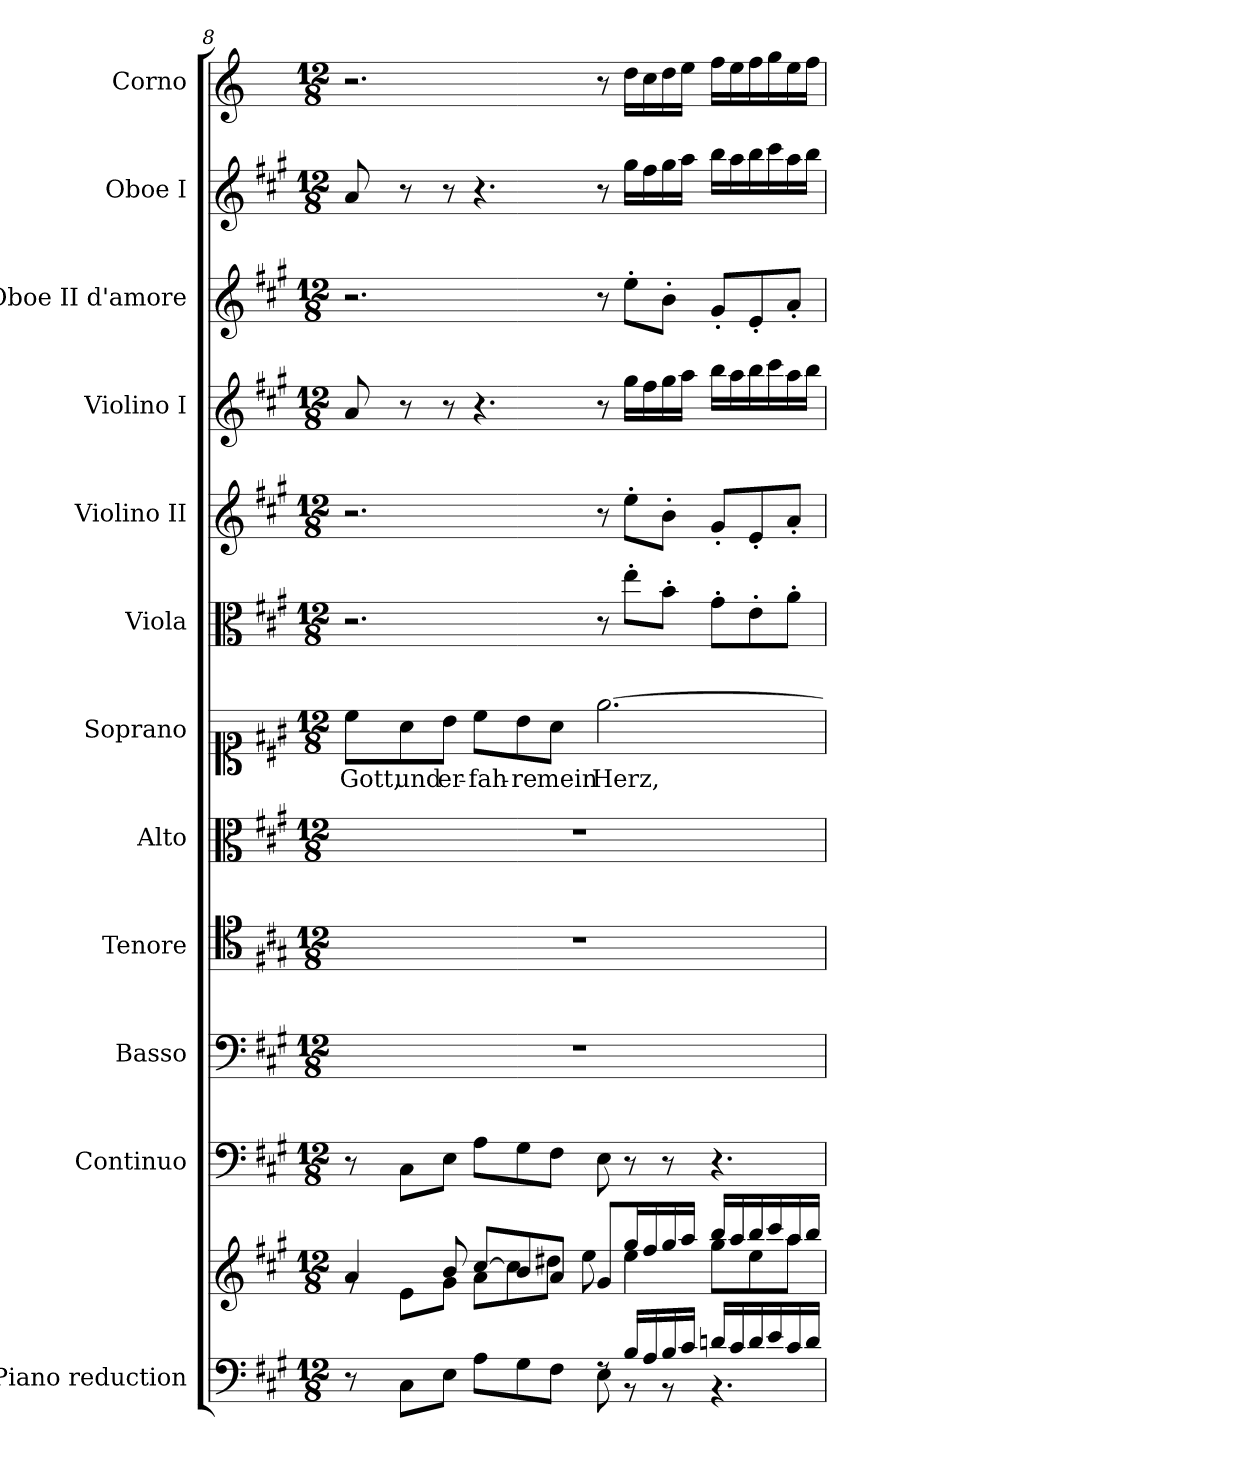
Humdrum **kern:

**kern	**kern	**kern	**kern	**kern	**kern	**kern	**text	**kern	**kern	**kern	**kern	**kern	**kern
*part12	*part12	*part11	*part10	*part9	*part8	*part7	*part7	*part6	*part5	*part4	*part3	*part2	*part1
*staff13	*staff12	*staff11	*staff10	*staff9	*staff8	*staff7	*staff7	*staff6	*staff5	*staff4	*staff3	*staff2	*staff1
*I"Piano reduction	*	*I"Continuo	*I"Basso	*I"Tenore	*I"Alto	*I"Soprano	*	*I"Viola	*I"Violino II	*I"Violino I	*I"Oboe II d'amore	*I"Oboe I	*I"Corno
*I'Pno	*	*	*	*	*	*	*	*I'Vla	*I'Vln	*I'Vln	*I'Ob	*I'Ob	*
*clefF4	*clefG2	*clefF4	*clefF4	*clefC4	*clefC3	*clefC1	*	*clefC3	*clefG2	*clefG2	*clefG2	*clefG2	*clefG2
*	*	*	*	*	*	*	*	*	*	*	*	*	*ITrd2c3
*k[f#c#g#]	*k[f#c#g#]	*k[f#c#g#]	*k[f#c#g#]	*k[f#c#g#]	*k[f#c#g#]	*k[f#c#g#]	*	*k[f#c#g#]	*k[f#c#g#]	*k[f#c#g#]	*k[f#c#g#]	*k[f#c#g#]	*k[f#c#g#]
*M12/8	*M12/8	*M12/8	*M12/8	*M12/8	*M12/8	*M12/8	*	*M12/8	*M12/8	*M12/8	*M12/8	*M12/8	*M12/8
=8	=8	=8	=8	=8	=8	=8	=8	=8	=8	=8	=8	=8	=8
*^	*^	*	*	*	*	*	*	*	*	*	*	*	*
!	!	!	!	!	!	!	!	!	!LO:LY:b	!	!	!	!	!	!
8r	8ryy	4a/	8rg	8r	1.r	1.r	1.r	8cc#\L	Gott,	2.r	2.r	8a/	2.r	8a/	2.r
!	!	!	!	!	!	!	!	!	!LO:LY:b	!	!	!	!	!	!
4ryy	8C#\L	.	8e\L	8C#\L	.	.	.	8a\	und	.	.	8r	.	8r	.
!	!	!	!	!	!	!	!	!	!LO:LY:b	!	!	!	!	!	!
.	8E\J	8b/	8g#\J	8E\J	.	.	.	8b\J	er-	.	.	8r	.	8r	.
!	!	!	!	!	!	!	!	!	!LO:LY:b	!	!	!	!	!	!
4.ryy	8A\L	[8cc#/L	8a\L	8A\L	.	.	.	8cc#\L	-fah-	.	.	4.r	.	4.r	.
!	!	!	!	!	!	!	!	!	!LO:LY:b	!	!	!	!	!	!
.	8G#\	8b/	8cc#\]	8G#\	.	.	.	8b\	-re	.	.	.	.	.	.
!	!	!	!	!	!	!	!	!	!LO:LY:b	!	!	!	!	!	!
.	8F#\J	8a/J	8dd#X\J	8F#\J	.	.	.	8a\J	mein	.	.	.	.	.	.
!	!	!	!	!	!	!	!	!	!LO:LY:b	!	!	!	!	!	!
8rF	8E\	8g#/L	8ee\	8E\	.	.	.	[2.ee\	Herz,	8r	8r	8r	8r	8r	8r
16B/LL	8r	16gg#/L	4ee\	8r	.	.	.	.	.	8ee'\L	8ee'\L	16gg#\LL	8ee'\L	16gg#\LL	16b\LL
16A/	.	16ff#/	.	.	.	.	.	.	.	.	.	16ff#\	.	16ff#\	16a\
16B/	8r	16gg#/	.	8r	.	.	.	.	.	8b'\J	8b'\J	16gg#\	8b'\J	16gg#\	16b\
16c#/JJ	.	16aa/JJ	.	.	.	.	.	.	.	.	.	16aa\JJ	.	16aa\JJ	16cc#\JJ
16dn/LL	4.r	16bb/LL	8gg#\L	4.r	.	.	.	.	.	8g#'\L	8g#'/L	16bb\LL	8g#'/L	16bb\LL	16dd\LL
16c#/	.	16aa/	.	.	.	.	.	.	.	.	.	16aa\	.	16aa\	16cc#\
16d/	.	16bb/	8ee\	.	.	.	.	.	.	8e'\	8e'/	16bb\	8e'/	16bb\	16dd\
16e/	.	16ccc#/	.	.	.	.	.	.	.	.	.	16ccc#\	.	16ccc#\	16ee\
16c#/	.	16aa/	8aa\J	.	.	.	.	.	.	8a'\J	8a'/J	16aa\	8a'/J	16aa\	16cc#\
16d/JJ	.	16bb/JJ	.	.	.	.	.	.	.	.	.	16bb\JJ	.	16bb\JJ	16dd\JJ
*v	*v	*	*	*	*	*	*	*	*	*	*	*	*	*	*
*	*v	*v	*	*	*	*	*	*	*	*	*	*	*	*
=	=	=	=	=	=	=	=	=	=	=	=	=	=
*-	*-	*-	*-	*-	*-	*-	*-	*-	*-	*-	*-	*-	*-
